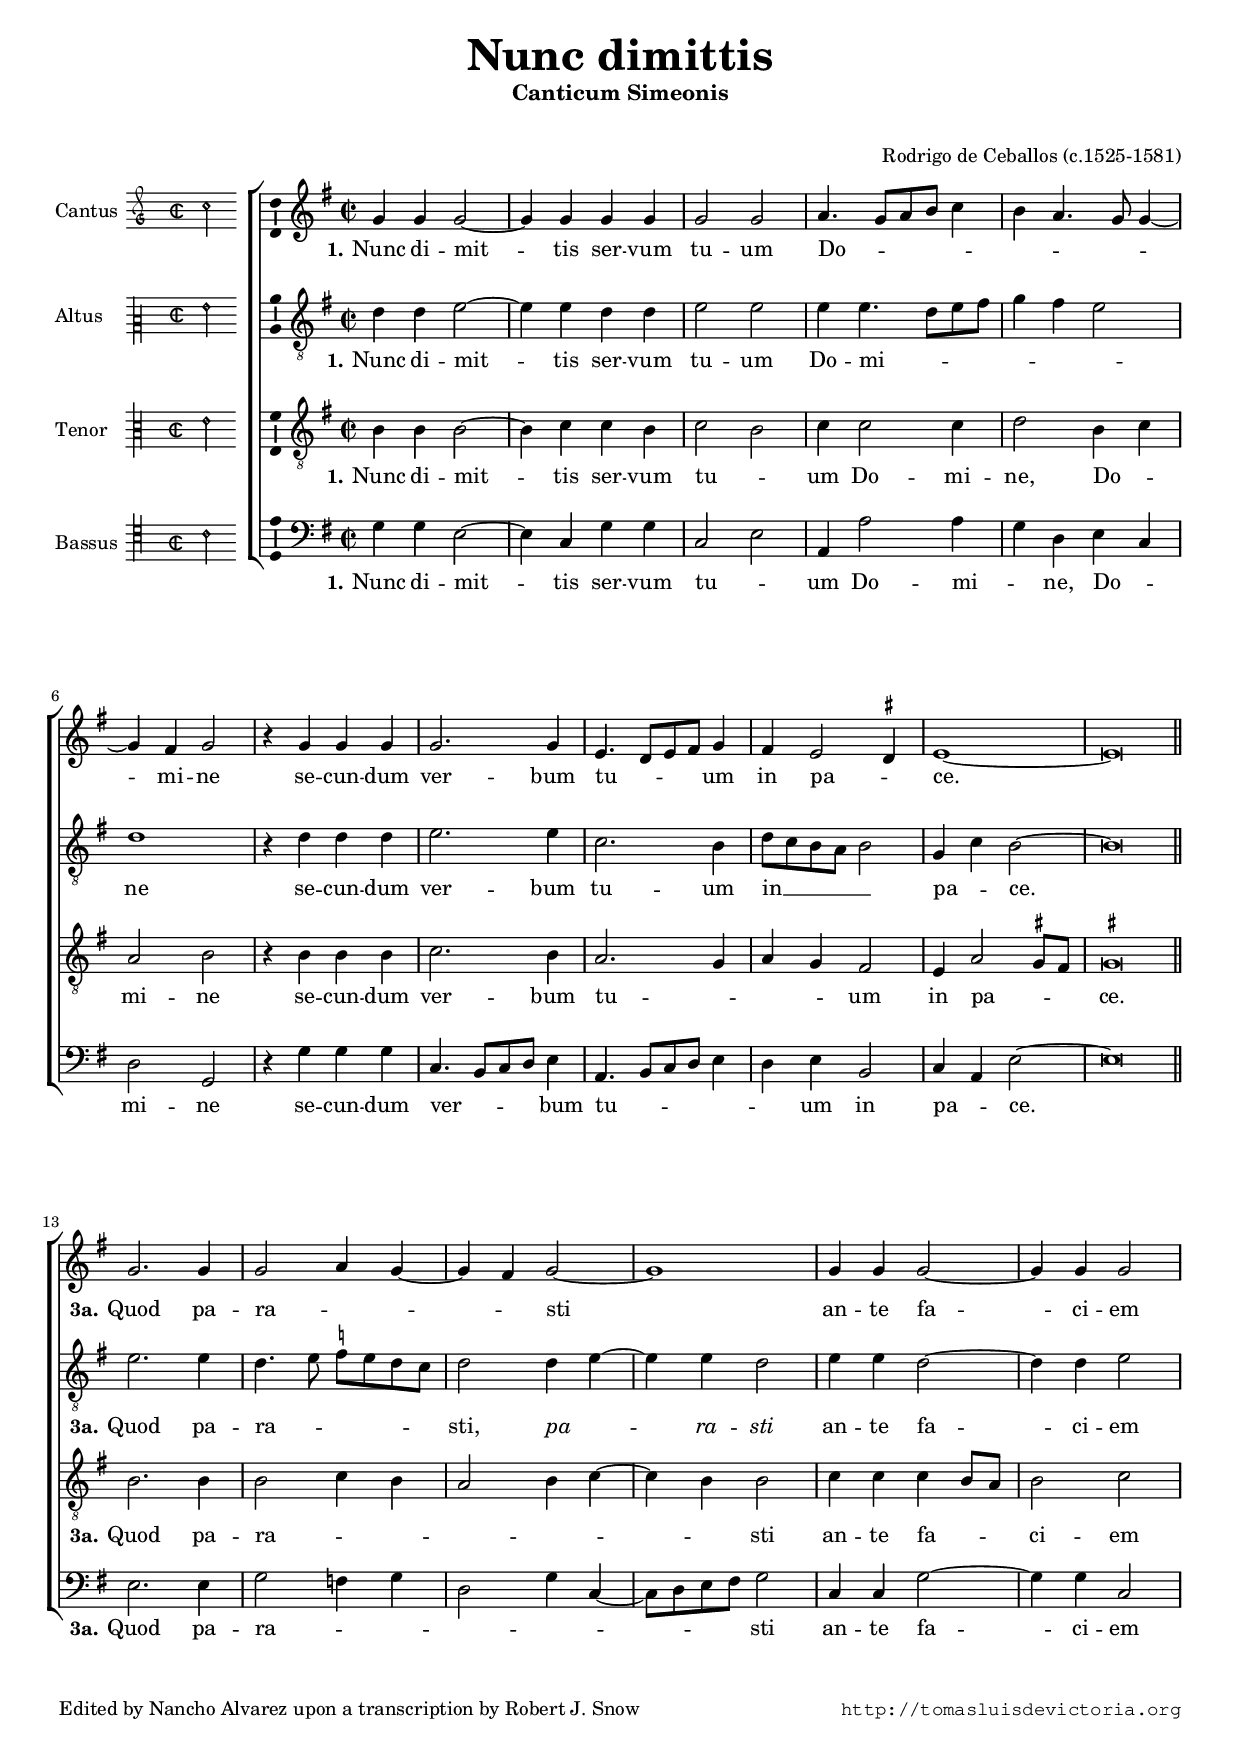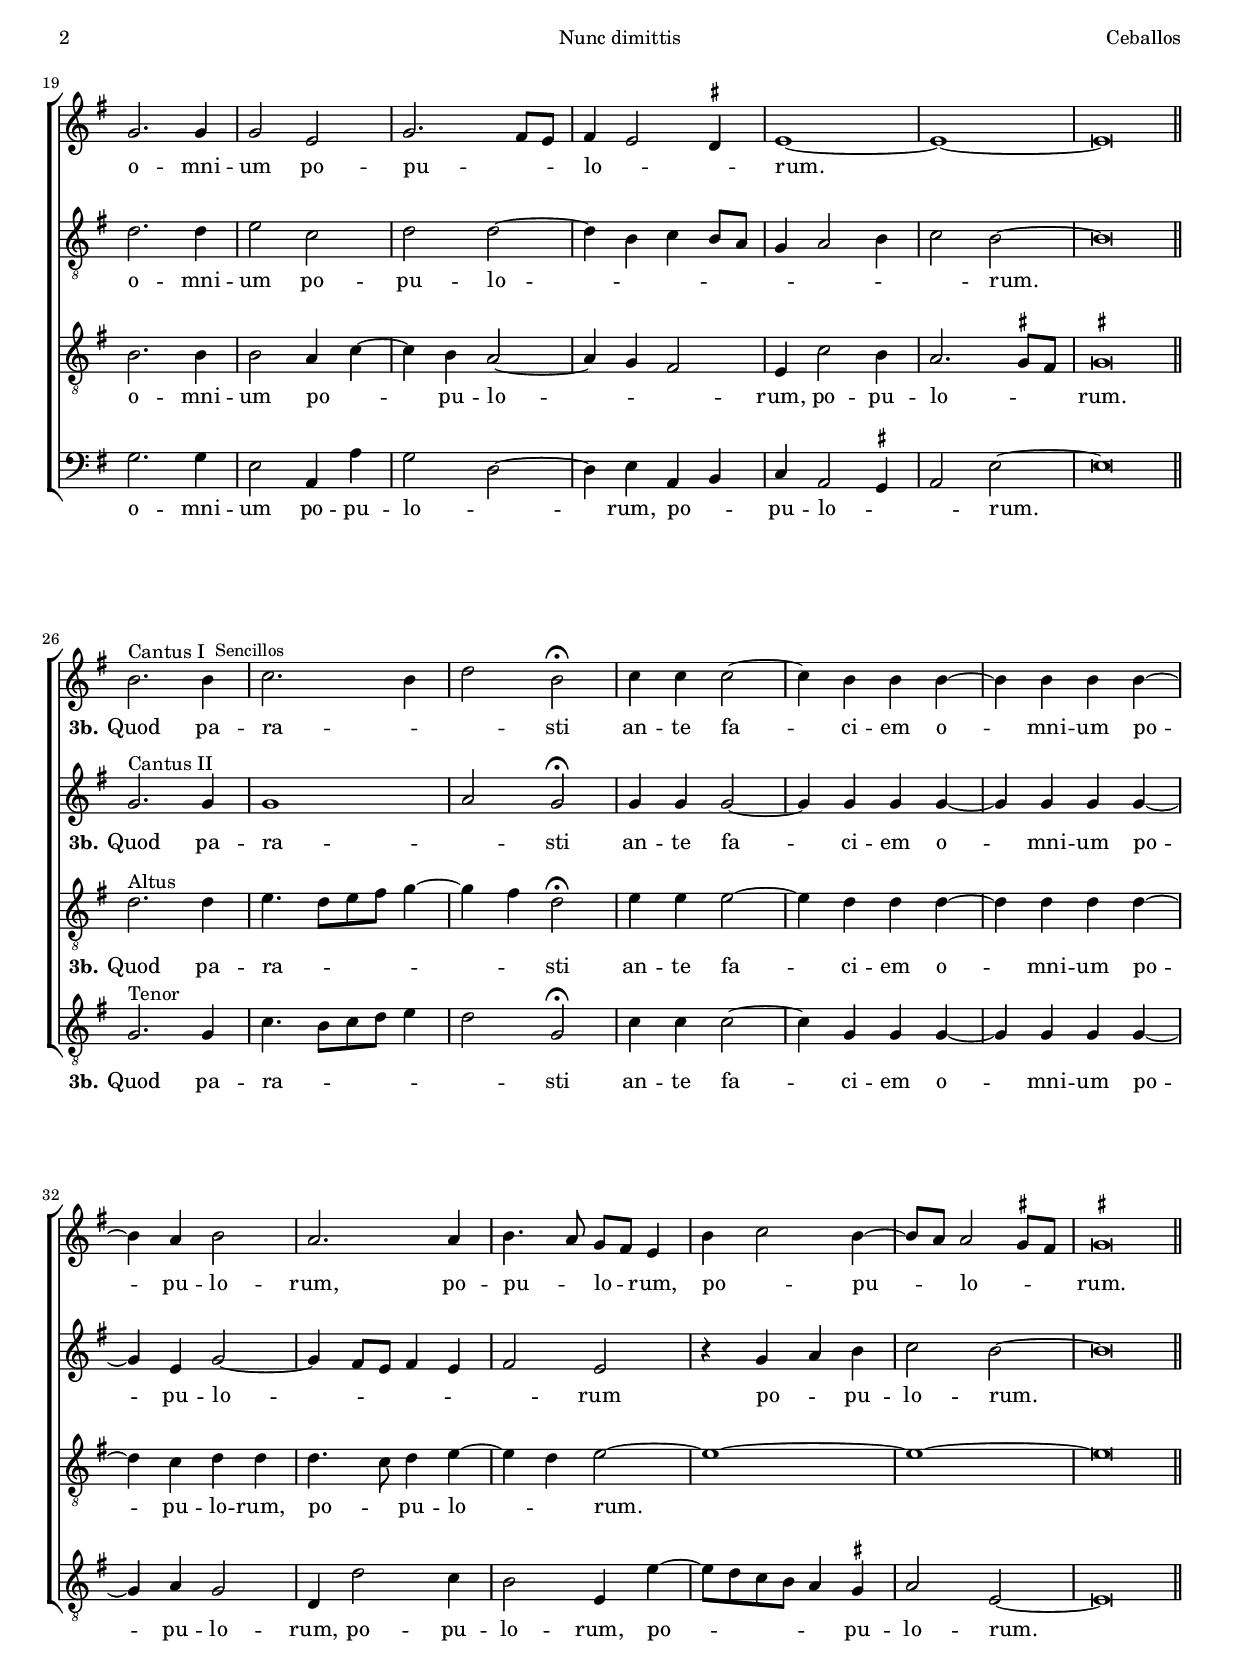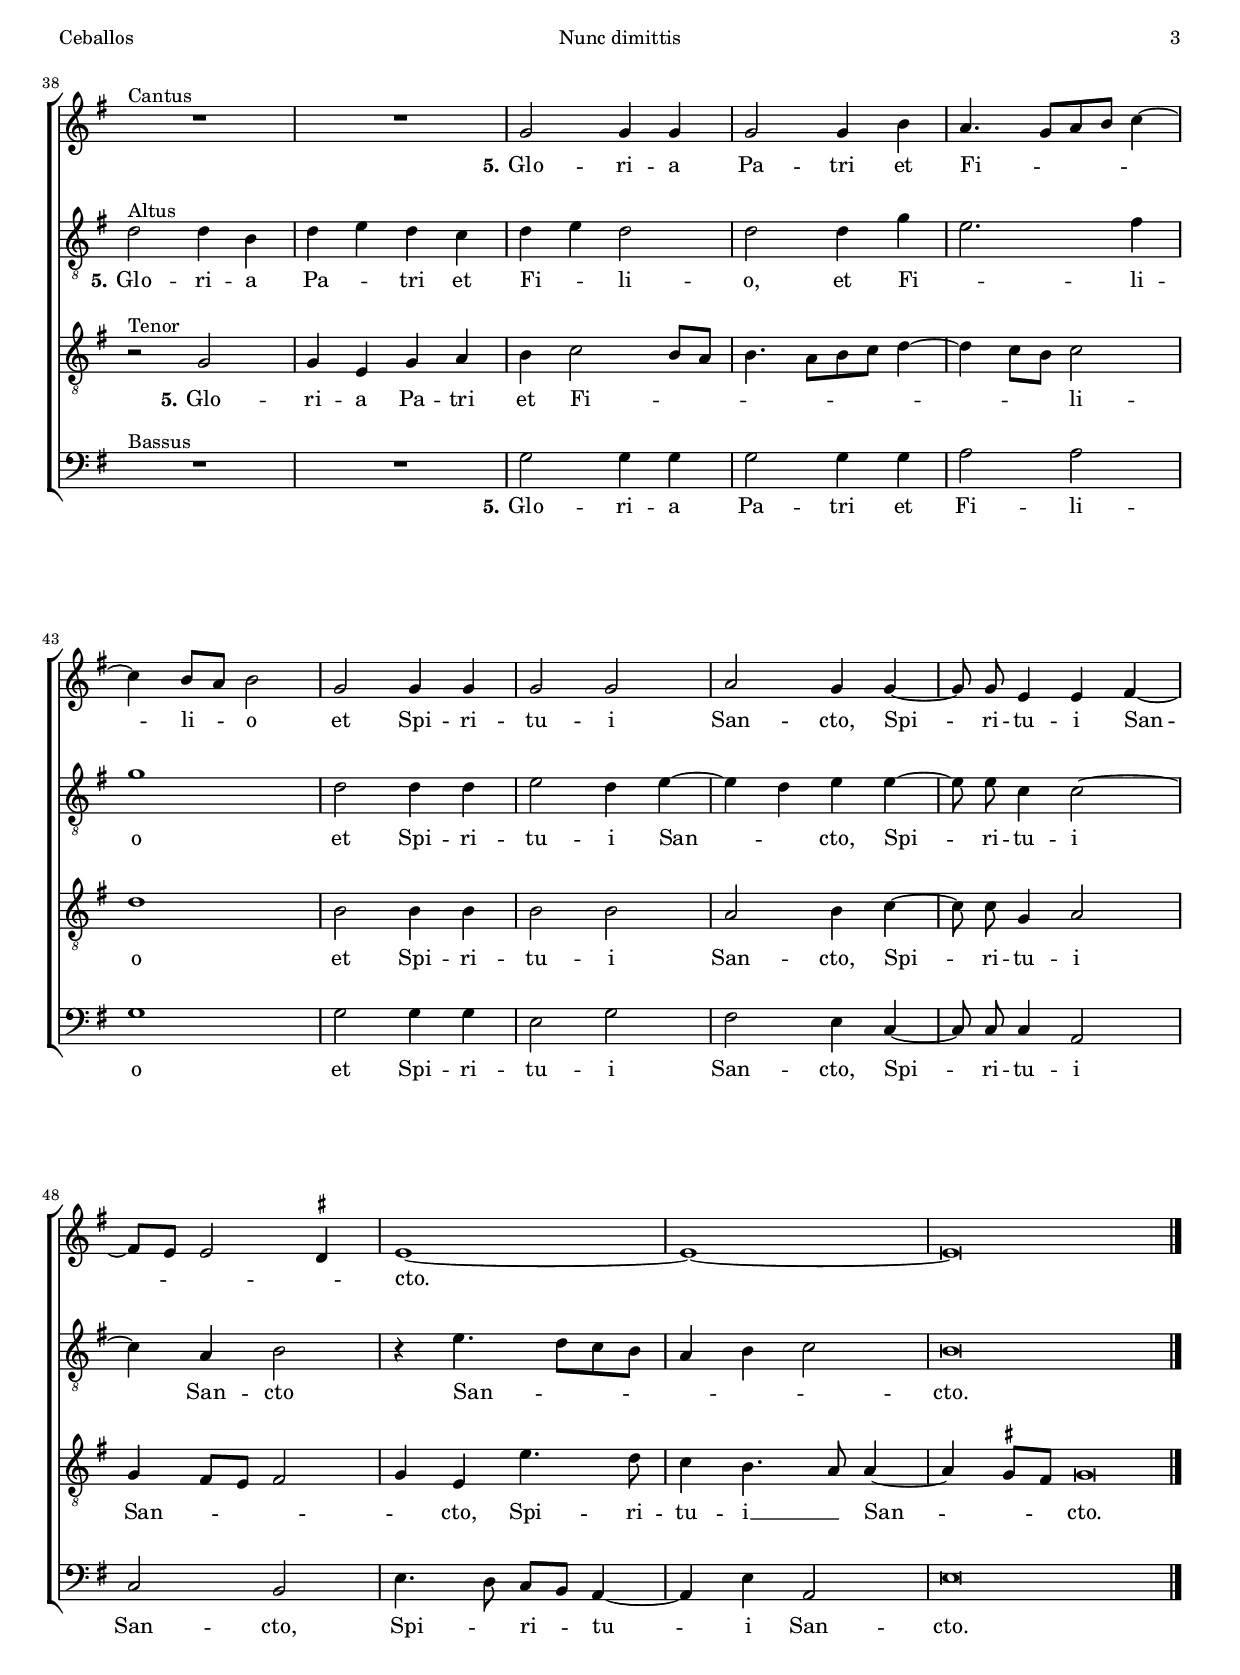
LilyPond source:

\version "2.22.0"

#(set-default-paper-size "a4")
#(set-global-staff-size 16.8)
#(ly:set-option 'point-and-click #f)
%mobile -s15.5 -i3.2

italicas=\override LyricText.font-shape = #'italic
rectas=\override LyricText.font-shape = #'upright
ss=\once \set suggestAccidentals = ##t
incipitwidth = 19
mtempo={\tempo 4 = 100}
mtempob={\tempo 4 = 50}
mt=#(define-music-function (offset) (number?) ; move lyric text
      #{ \once \override LyricText.X-offset = -$offset #})

htitle="Nunc dimittis"
hcomposer="Ceballos"

\header {
	title=\markup{\fontsize #3 "Nunc dimittis"}
	subtitle="Canticum Simeonis"
	subsubtitle=\markup{\null \vspace #1 }
	composer="Rodrigo de Ceballos (c.1525-1581)"
        pdfauthor=\composer
	%opus="(-)"
%	poet=\markup{}
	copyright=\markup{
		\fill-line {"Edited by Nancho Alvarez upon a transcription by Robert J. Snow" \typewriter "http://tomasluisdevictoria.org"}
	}
%	tagline=""
}

global={\key c \major \time 2/2
        \skip 1*12 \bar "||" \break
        \skip 1*13 \bar "||" \break
        \skip 1*12 \bar "||" \break
        \skip 1*14
	\bar "|."
}


cantus=\relative c''{
	c4 c c2 ~
	c4 c c c
	c2 c
	d4. c8[ d e] f4
	e4 d4. c8 c4 ~
	c b c2 
	r4 c c c
	c2. c4
	a4. g8[ a b] c4
	b a2 \ss gis4
	a1 ~
	a\breve*1/2
	c2. c4
	c2 d4 c ~
	c b c2 ~
	c1
	c4 c c2 ~
	c4 c c2
	c2. c4
	c2 a
	c2. b8 a
	b4 a2 \ss gis4
	a1 ~
	a ~
	a\breve*1/2
	s4*0^\markup{"Cantus I"  \smaller \raise #.2 " Sencillos"} % no entiendo qué significa
	e'2. e4
	f2. e4
	g2 e^\fermata
	f4 f f2 ~
	f4 e e e4 ~
	e e e4 e ~
	e d e2
	d2. d4
	e4. d8 c8 b a4 
	e' f2 e4 ~
	e8 d d2 \ss cis8 b
	\ss cis\breve*1/2
	s4*0^\markup{"Cantus"}
	R1*2
	c2 c4 c
	c2 c4 e
	d4. c8[ d e] f4 ~
	f e8 d e2
	c2 c4 c
	c2 c
	d c4 c ~
	c8 \noBeam c a4 a b ~
	b8 a a2 \ss gis4
	a1 ~
	a ~
	a\breve*1/2
}

cantusdos=\relative c''{
	R1*12
	R1*13
	s4*0^\markup{"Cantus II"}
	c2. c4
	c1
	d2 c^\fermata
	c4 c c2 ~
	c4 c c c ~
	c c c c ~
	c a c2 ~
	c4 b8 a b4 a
	b2 a
	r4 c d e
	f2 e2 ~
	e\breve*1/2
	R1*14
}

altus=\relative c''{
	g4 g a2 ~
	a4 a g g
	a2 a
	a4 a4. g8 a b
	c4 b a2 
	g1
	r4 g g g
	a2. a4
	f2. e4
	g8 f e d e2
	c4 f e2 ~
	e\breve*1/2
	a2. a4 
	g4. a8 \ss bes a g f
	g2 g4 a4 ~
	a a g2
	a4 a g2 ~
	g4 g a2
	g2. g4
	a2 f
	g g ~
	g4 e f e8 d
	c4 d2 e4
	f2 e2 ~
	e\breve*1/2
	s4*0^\markup{"Altus"}
	g2. g4
	a4. g8[ a b] c4 ~
	c b g2^\fermata
	a4 a a2 ~
	a4 g g g ~
	g g g g ~
	g f g g
	g4. f8 g4 a ~
	a g a2 ~
	a1 ~
	a1 ~
	a\breve*1/2
	s4*0^\markup{"Altus"}
	g2 g4 e
	g a g f
	g a g2
	g g4 c
	a2. b4
	c1
	g2 g4 g
	a2 g4 a ~
	a4 g a a ~
	a8 \noBeam a f4 f2 ~
	f4 d e2
	r4 a4. g8 f e
	d4 e f2
	e\breve*1/2
}

tenor=\relative c'{
	e4 e e2 ~
	e4 f f e
	f2 e
	f4 f2 f4
	g2 e4 f
	d2 e
	r4 e e e
	f2. e4
	d2. c4
	d c b2
	a4 d2 \ss cis8 b
	\ss cis\breve*1/2
	e2. e4
	e2 f4 e
	d2 e4 f ~
	f e e2
	f4 f f e8 d
	e2 f
	e2. e4
	e2 d4 f ~
	f4 e d2 ~
	d4 c b2
	a4 f'2 e4
	d2. \ss cis8 b
	\ss cis\breve*1/2
	s4*0^\markup{"Tenor"}
	c2. c4
	f4. e8[ f g] a4
	g2 c,^\fermata
	f4 f f2 ~
	f4 c c c ~
	c c c c ~
	c d c2
	g4 g'2 f4
	e2 a,4 a' ~
	a8 g f e d4 \ss cis
	d2 a ~
	a\breve*1/2
	s4*0^\markup{"Tenor"}
	r2 c
	c4 a c d
	e4 f2 e8 d % Snow c
	e4. d8[ e f] g4 ~
	g4 f8 e f2
	g1
	e2 e4 e
	e2 e
	d2 e4 f ~
	f8 \noBeam f c4 d2
	c4 b8 a b2
	c4 a a'4. g8
	f4 e4. d8 d4 ~
	d \ss cis8 b \mtempob cis\breve*1/4
}

bassus=\relative c'{
	c4 c a2 ~
	a4 f c' c
	f,2 a
	d,4 d'2 d4
	c4 g a f
	g2 c,2
	r4 c' c c
	f,4. e8[ f g] a4
	d,4. e8[ f g] a4
	g a e2
	f4 d a'2 ~
	a\breve*1/2
	a2. a4
	c2 bes4 c
	g2 c4 f, ~
	f8 g a b c2
	f,4 f c'2 ~
	c4 c f,2
	c'2. c4
	a2 d,4 d'
	c2 g ~
	g4 a d, e
	f4 d2 \ss cis4 % Snow c4
	d2 a'2 ~
	a\breve*1/2
	R1*12
	s4*0^\markup{"Bassus"}
	R1*2
	c2 c4 c
	c2 c4 c
	d2 d
	c1
	c2 c4 c
	a2 c
	b2 a4 f ~
	f8 \noBeam f f4 d2
	f2 e
	a4. g8 f8 e d4 ~
	d a' d,2
	a'\breve*1/2
}

textocantus=\lyricmode{
\set stanza = "1."
Nunc di -- mit -- tis ser -- vum tu -- um
Do -- _ _ _ _ _ _ _ _ mi -- ne
se -- cun -- dum ver -- bum tu -- _ _ _ um in pa -- _ ce.
\set stanza = "3a."
Quod pa -- ra -- _ _ _ sti an -- te fa -- ci -- em o -- mni -- um
po -- pu -- _ _ lo -- _ _ rum.
\set stanza = "3b."
Quod pa -- ra -- _ _ sti an -- te fa -- ci -- em o -- mni -- um
po -- pu -- lo -- rum,
po -- pu -- _ lo -- _ rum,
po -- _ pu -- _ lo -- _ _ rum.
\set stanza = "5."
Glo -- ri -- a Pa -- tri
et Fi -- _ _ _ _ li -- _ o
et Spi -- ri -- tu -- i San -- cto,
Spi -- ri -- tu -- i San -- _ _ _ cto.
}

textocantusdos=\lyricmode{
\set stanza = "3b."
Quod pa -- ra -- _ sti an -- te fa -- ci -- em o -- mni -- um
po -- pu -- lo -- _ _ _ _ _ rum
po -- _ pu -- lo -- rum.
}

textoaltus=\lyricmode{
\set stanza = "1."
Nunc di -- mit -- tis ser -- vum tu -- um
Do -- mi -- _ _ _ _ _ _ ne
se -- cun -- dum ver -- bum tu -- um in __ _ _ _ _ pa -- _ ce.
\set stanza = "3a."
Quod pa -- ra -- _ _ _ _ _ sti,
\italicas
pa -- _ ra -- sti
\rectas
an -- te fa -- ci -- em o -- mni -- um
po -- pu -- lo -- _ _ _ _ _ _ _ _ rum.
\set stanza = "3b."
Quod pa -- ra -- _ _ _ _ _ sti
an -- te fa -- ci -- em o -- mni -- um
po -- pu -- lo -- rum,
po -- _ pu -- lo -- _ rum.
\set stanza = "5."
Glo -- ri -- a \mt #.5 Pa -- _ tri
et Fi -- _ li -- o,
et Fi -- _ li -- o
et Spi -- ri -- tu -- i San -- _ cto,
Spi -- ri -- tu -- i San -- cto
San -- _ _ _ _ _ _ cto.
}

textotenor=\lyricmode{
\set stanza = "1."
Nunc di -- mit -- tis ser -- vum tu -- _ um
Do -- mi -- ne,
Do -- _ mi -- ne
se -- cun -- dum ver -- bum tu -- _ _ _ um
in pa -- _ _ ce.
\set stanza = "3a."
Quod pa -- ra -- _ _ _ _ _ _ sti
an -- te fa -- _ _ ci -- em
o -- mni -- um po -- _ pu -- lo -- _ _ rum,
po -- pu -- lo -- _ _ rum.
\set stanza = "3b."
Quod pa -- ra -- _ _ _ _ _ sti
an -- te fa -- ci -- em o -- mni -- um
po -- pu -- lo -- rum,
po -- pu -- lo -- rum,
po -- _ _ _ _ pu -- lo -- rum.
\set stanza = "5."
Glo -- ri -- a Pa -- tri
et Fi -- _ _ _ _ _ _ _ _ _ li -- o
et Spi -- ri -- tu -- i San -- cto,
Spi -- ri -- tu -- i \mt #.5 San -- _ _ _ _ cto,
Spi -- ri -- tu -- i __ _ San -- _ _ cto.
}

textobassus=\lyricmode{
\set stanza = "1."
Nunc di -- mit -- tis ser -- vum tu -- _ um
Do -- mi -- _ ne,
Do -- _ mi -- ne
se -- cun -- dum ver -- _ _ _ \mt #1 bum tu -- _ _ _ _ _ um
in pa -- _ ce.
\set stanza = "3a."
Quod pa -- ra -- _ _ _ _ _ _ _ _ sti an -- te fa -- ci -- em
o -- mni -- um po -- pu -- lo -- _ rum,
po -- _ pu -- lo -- _ _ rum.
\set stanza = "5."
Glo -- ri -- a Pa -- tri
et Fi -- li -- o
et Spi -- ri -- tu -- i San -- cto,
Spi -- ri -- tu -- i San -- cto,
\mt #.5 Spi -- _ ri -- _ tu -- i San -- cto.
}


incipitcantus=\markup{
	\score{
		{ 
		\set Staff.instrumentName="Cantus "
		\override NoteHead.style = #'neomensural
		\override Staff.TimeSignature.style = #'neomensural
		\cadenzaOn 
		\clef "petrucci-g"
		\key c \major
		\time 2/2
                c''2
		} 

	\layout { line-width=\incipitwidth indent = 0 }
	}
}

incipitcantusdos=\markup{
	\score{
		{ 
		\set Staff.instrumentName="Cantus 2"
		\override NoteHead.style = #'neomensural
		\override Staff.TimeSignature.style = #'neomensural
		\cadenzaOn 
		\clef "petrucci-g" % no lo he visto
		\key c \major
		\time 2/2
                c''1.
		} 

	\layout { line-width=\incipitwidth indent = 0 }
	}
}

incipitaltus=\markup{
	\score{
		{ 
		\set Staff.instrumentName="Altus    "
		\override NoteHead.style = #'neomensural 
		\override Staff.TimeSignature.style = #'neomensural
		\cadenzaOn 
		\clef "petrucci-c2"
		\key c \major
		\time 2/2
                g'2
		} 
	\layout { line-width=\incipitwidth indent = 0 }
	}
}


incipittenor=\markup{
	\score{
		{ 
		\set Staff.instrumentName="Tenor   "
		\override NoteHead.style = #'neomensural 
		\override Staff.TimeSignature.style = #'neomensural
		\cadenzaOn 
		\clef "petrucci-c3"
		\key c \major
		\time 2/2
                e'2
		} 
	\layout { line-width=\incipitwidth indent=0 }
	}
}

incipitbassus=\markup{
	\score{
		{ 
		\set Staff.instrumentName="Bassus "
		\override NoteHead.style = #'neomensural
		\override Staff.TimeSignature.style = #'neomensural
		\cadenzaOn 
		\clef "petrucci-c4"
		\key c \major
		\time 2/2
                c'2
		} 
	\layout { line-width=\incipitwidth indent = 0 }
	}
}

%\layout {
%       \context {\Voice
%               \remove Ligature_bracket_engraver
%               \consists Mensural_ligature_engraver
%       }
%       line-width=\incipitwidth
%       indent = 0
%}

\score {\transpose c' g{
\new ChoirStaff<<

	\new Staff <<\global
	\new Voice="v1" {
		\set Staff.instrumentName=\incipitcantus
		\clef "treble"
		\cantus }
	\new Lyrics \lyricsto "v1" {\textocantus }
	>>

	\new Staff\with{\remove "Ambitus_engraver"} <<\global
	\new Voice="v5" {
		\set Staff.instrumentName=\incipitcantusdos
		\clef "treble"
		\cantusdos }
	\new Lyrics \lyricsto "v5" {\textocantusdos }
	>>

        \new Staff <<\global
	\new Voice="v2" {
		\set Staff.instrumentName=\incipitaltus
		\clef "G_8"
		\altus }
	\new Lyrics \lyricsto "v2" {\textoaltus }
	>>
	
	\new Staff <<\global
	\new Voice="v3" {
		\set Staff.instrumentName=\incipittenor
		\clef "G_8"
		\tenor }
	\new Lyrics \lyricsto "v3" {\textotenor }
	>>

	\new Staff <<\global
	\new Voice="v4" {
		\set Staff.instrumentName=\incipitbassus
		\clef "bass"
		\bassus }
	\new Lyrics \lyricsto "v4" {\textobassus }
	>>
	
>>

	} % transpose

\layout{ 
	\context {\Lyrics 
		\override VerticalAxisGroup.staff-affinity = #UP
		\override VerticalAxisGroup.nonstaff-relatedstaff-spacing =
			#'((basic-distance . 0) (minimum-distance . 0) (padding . 1))
		\override LyricText.font-size = #1.2
		\override LyricHyphen.minimum-distance = #0.5
	}
	\context {\Score 
		tempoHideNote = ##t
		\override BarNumber.padding = #2 
	}
	\context {\Voice 
		%melismaBusyProperties = #'()
		%autoBeaming = ##f
	}
	\context {\Staff 
                \RemoveEmptyStaves
                \override VerticalAxisGroup.remove-first = ##t
		\override VerticalAxisGroup.staff-staff-spacing =
			#'((basic-distance . 11) (minimum-distance . 0) (padding . 1))
		\consists Ambitus_engraver 
		\override LigatureBracket.padding = #1
	}
}

%\midi { \mtempo }

}


\paper{
	evenHeaderMarkup=\markup  \fill-line { \fromproperty #'page:page-number-string \htitle \hcomposer }
	oddHeaderMarkup= \markup  \fill-line { \on-the-fly #not-first-page \hcomposer \on-the-fly #not-first-page \htitle \on-the-fly #not-first-page \fromproperty #'page:page-number-string }
	%system-count=20
	%page-count = 8
	systems-per-page = 3
	ragged-last-bottom = ##f
	indent=3.4\cm
	system-system-spacing =
	#'((basic-distance . 20) (minimum-distance . 0) (padding . 5))
	top-system-spacing = % header
	#'((basic-distance . 9) (minimum-distance . 0) (padding . 0))
	last-bottom-spacing = % footer
	#'((basic-distance . 13) (minimum-distance . 0) (padding . 0))
	markup-system-spacing.padding = #1.5
}
